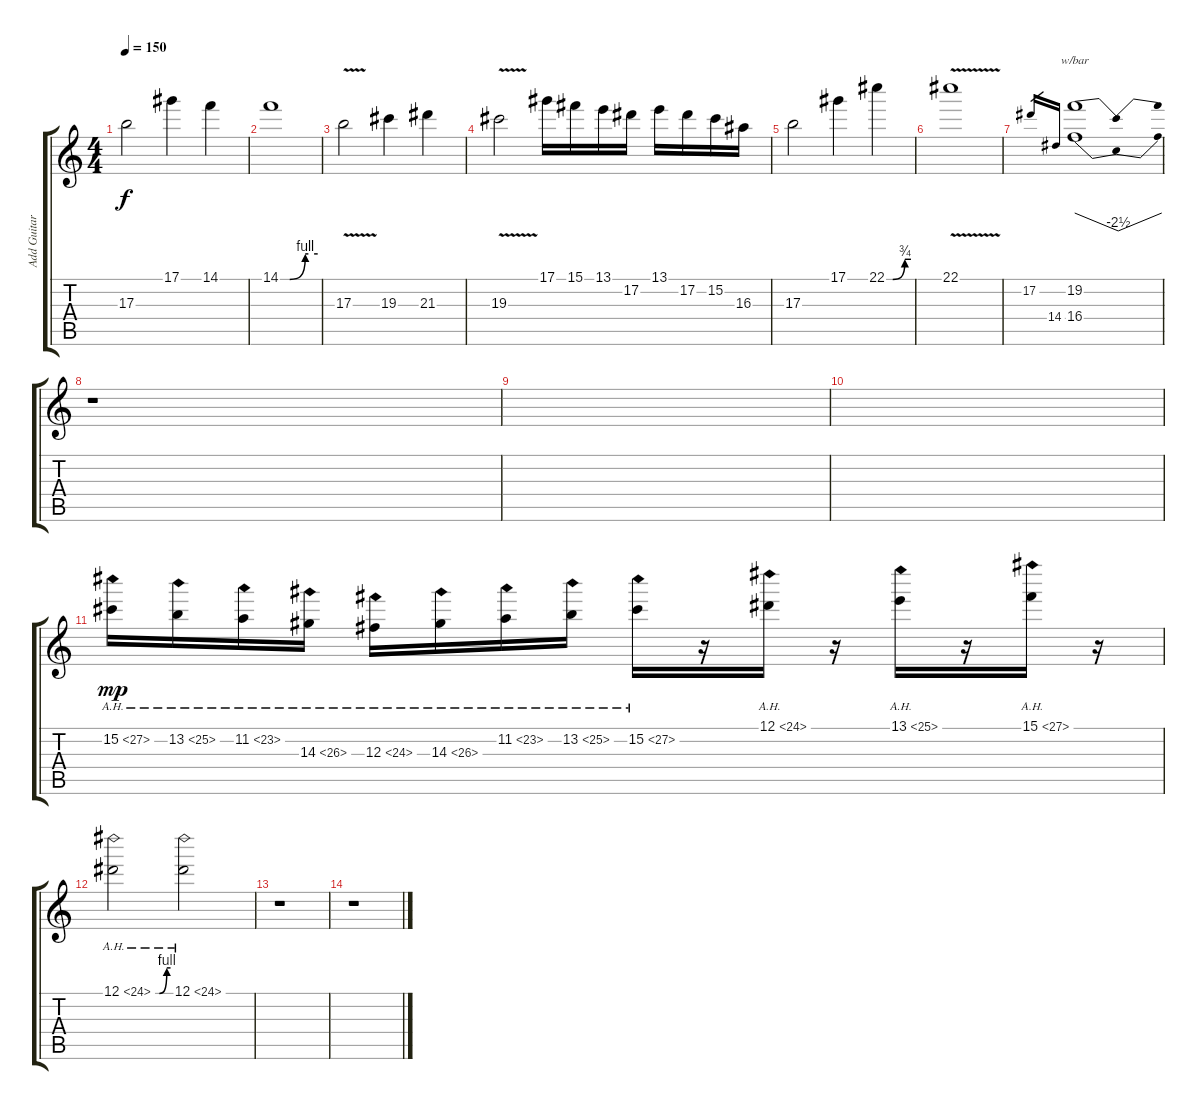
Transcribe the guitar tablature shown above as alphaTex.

\track ("Add Guitar 2" "Add Guitar") {instrument distortionguitar}
\staff {score tabs}
\tuning (Eb4 Bb3 Gb3 Db3 Ab2 Eb2) {hide}
\ts (4 4)
\tempo 150
\clef g2
\ks c
17.3.2{dy f} 17.1.4 14.1.4 |
14.1{be (custom 0 0 15 0 40 4 45 4 60 4)}.1 |
17.3{v}.2 19.3.4 21.3.4 |
19.3{v}.2 17.1.16 15.1.16 13.1.16 17.2.16 13.1.16 17.2.16 15.2.16 16.3.16 |
17.3.2 17.1.4 22.1{be (custom 0 0 15 0 45 3 60 3)}.4 |
22.1{v}.1 |
17.2.16{gr} 14.4.16{gr} (19.2 16.4).1{tbe (dip default 0 0 30 -10 60 0)} |
r.1 |
|
|
15.2{ah 12}.16{dy mp} 13.2{ah 12}.16 11.2{ah 12}.16 14.3{ah 12}.16 12.3{ah 12}.16 14.3{ah 12}.16 11.2{ah 12}.16 13.2{ah 12}.16 15.2{ah 12}.16 r.16 12.1{ah 12}.16 r.16 13.1{ah 12}.16 r.16 15.1{ah 12}.16 r.16 |
12.1{be (custom 0 0 15 0 45 4 60 4) ah 12}.2 12.1{ah 12}.2 |
r.1 |
r.1
